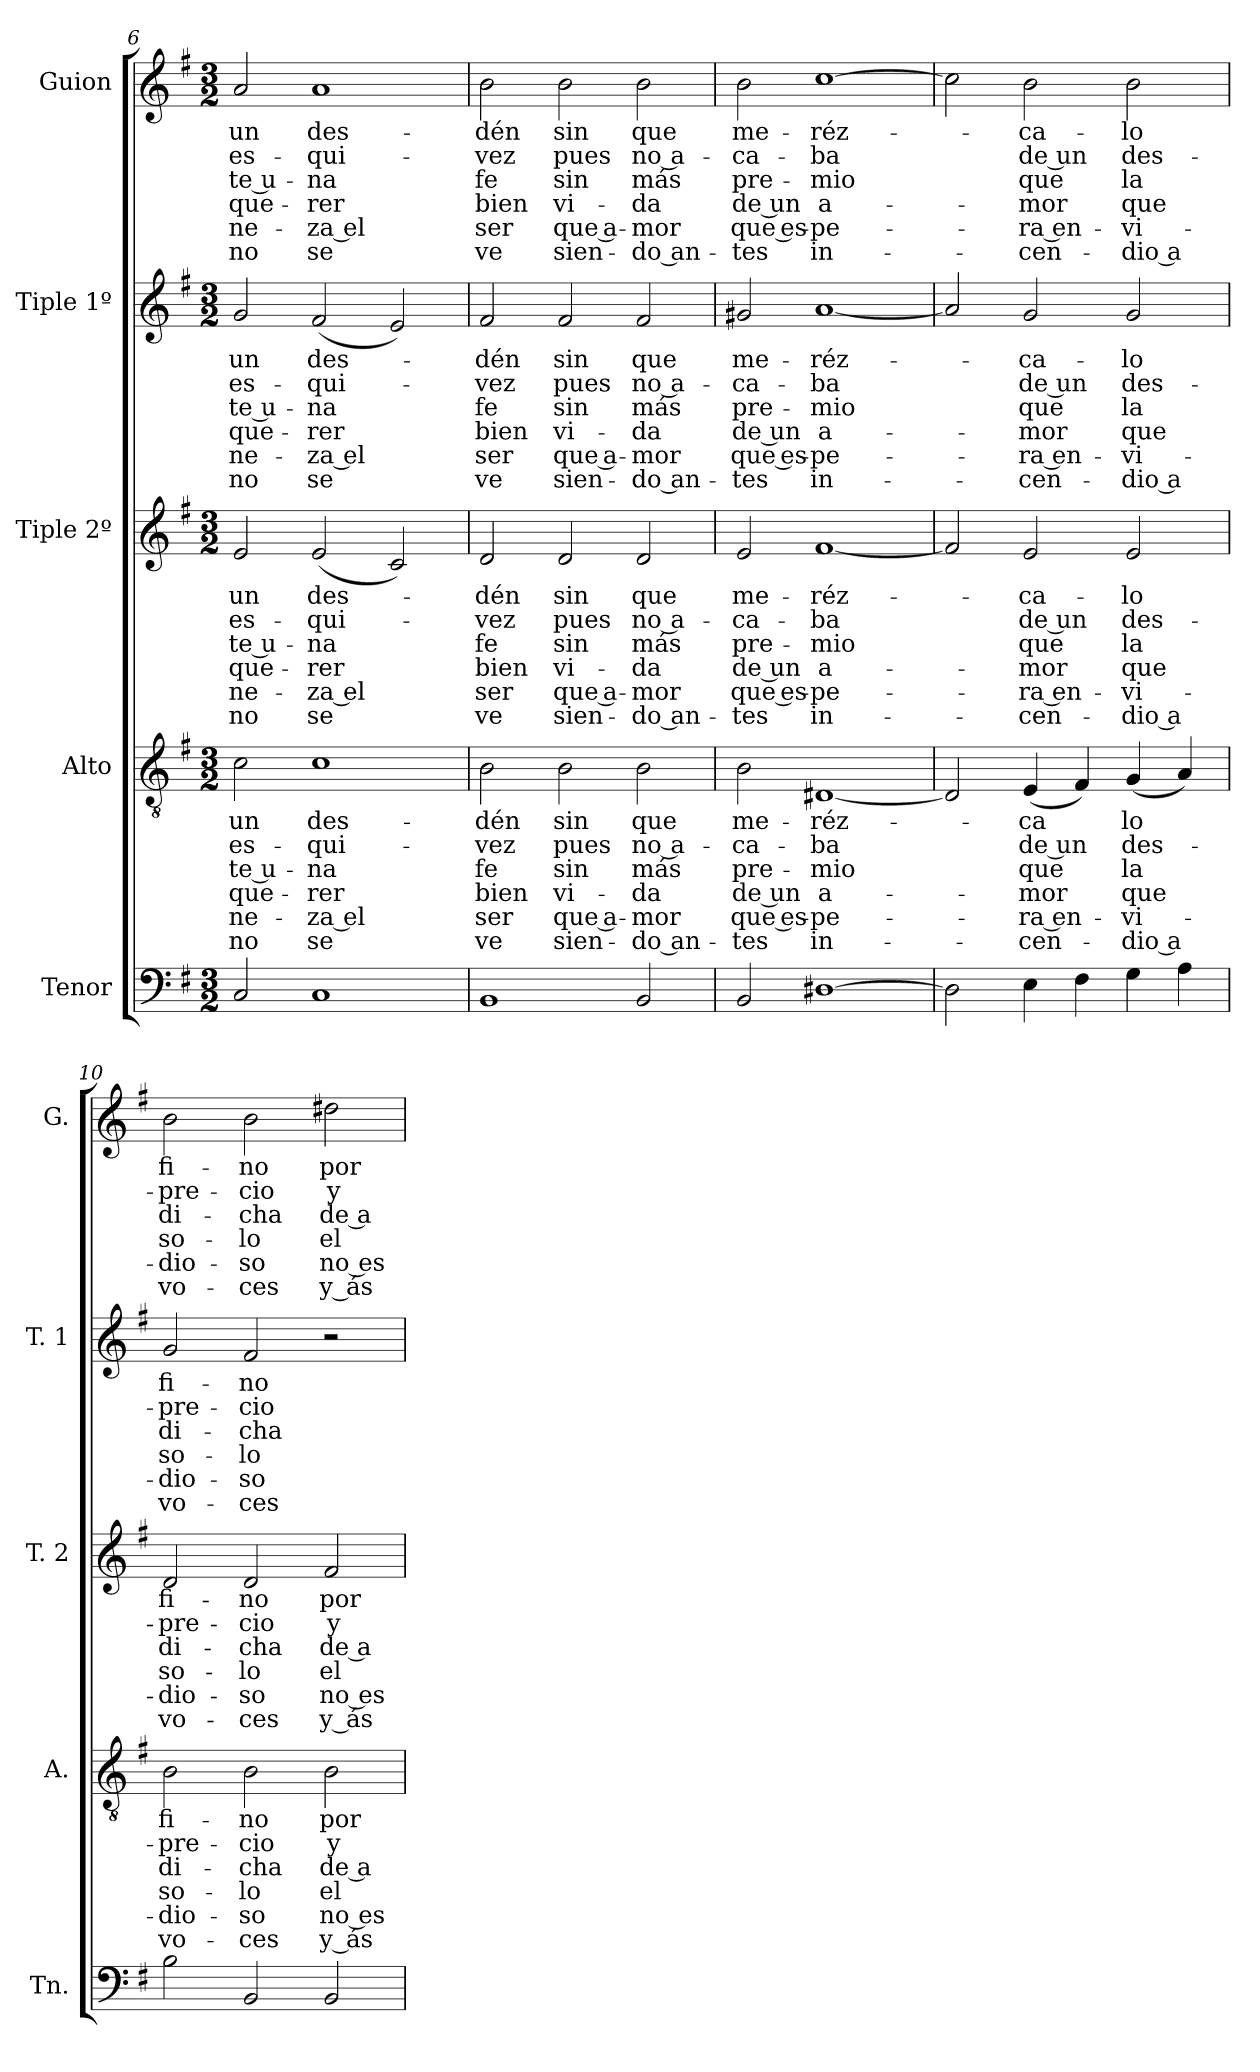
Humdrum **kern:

**kern	**kern	**text	**text	**text	**text	**text	**text	**kern	**text	**text	**text	**text	**text	**text	**kern	**text	**text	**text	**text	**text	**text	**kern	**text	**text	**text	**text	**text	**text
*part5	*part4	*part4	*part4	*part4	*part4	*part4	*part4	*part3	*part3	*part3	*part3	*part3	*part3	*part3	*part2	*part2	*part2	*part2	*part2	*part2	*part2	*part1	*part1	*part1	*part1	*part1	*part1	*part1
*staff5	*staff4	*staff4	*staff4	*staff4	*staff4	*staff4	*staff4	*staff3	*staff3	*staff3	*staff3	*staff3	*staff3	*staff3	*staff2	*staff2	*staff2	*staff2	*staff2	*staff2	*staff2	*staff1	*staff1	*staff1	*staff1	*staff1	*staff1	*staff1
*I"Tenor	*I"Alto	*	*	*	*	*	*	*I"Tiple 2º	*	*	*	*	*	*	*I"Tiple 1º	*	*	*	*	*	*	*I"Guion	*	*	*	*	*	*
*I'Tn.	*I'A.	*	*	*	*	*	*	*I'T. 2	*	*	*	*	*	*	*I'T. 1	*	*	*	*	*	*	*I'G.	*	*	*	*	*	*
*clefF4	*clefGv2	*	*	*	*	*	*	*clefG2	*	*	*	*	*	*	*clefG2	*	*	*	*	*	*	*clefG2	*	*	*	*	*	*
*k[f#]	*k[f#]	*	*	*	*	*	*	*k[f#]	*	*	*	*	*	*	*k[f#]	*	*	*	*	*	*	*k[f#]	*	*	*	*	*	*
*M3/2	*M3/2	*	*	*	*	*	*	*M3/2	*	*	*	*	*	*	*M3/2	*	*	*	*	*	*	*M3/2	*	*	*	*	*	*
=6	=6	=6	=6	=6	=6	=6	=6	=6	=6	=6	=6	=6	=6	=6	=6	=6	=6	=6	=6	=6	=6	=6	=6	=6	=6	=6	=6	=6
2C	2c	un	es-	te u-	que-	-ne-	no	2e	un	es-	te u-	que-	-ne-	no	2g	un	es-	te u-	que-	-ne-	no	2a	un	es-	te u-	que-	-ne-	no
1C	1c	des-	-qui-	-na	-rer	-za el	se	(2e	des-	-qui-	-na	-rer	-za el	se	(2f#	des-	-qui-	-na	-rer	-za el	se	1a	des-	-qui-	-na	-rer	-za el	se
.	.	.	.	.	.	.	.	2c)	.	.	.	.	.	.	2e)	.	.	.	.	.	.	.	.	.	.	.	.	.
=7	=7	=7	=7	=7	=7	=7	=7	=7	=7	=7	=7	=7	=7	=7	=7	=7	=7	=7	=7	=7	=7	=7	=7	=7	=7	=7	=7	=7
1BB	2B	-dén	-vez	fe	bien	ser	ve	2d	-dén	-vez	fe	bien	ser	ve	2f#	-dén	-vez	fe	bien	ser	ve	2b	-dén	-vez	fe	bien	ser	ve
.	2B	sin	pues	sin	vi-	que a-	sien-	2d	sin	pues	sin	vi-	que a-	sien-	2f#	sin	pues	sin	vi-	que a-	sien-	2b	sin	pues	sin	vi-	que a-	sien-
2BB	2B	que	no a-	más	-da	-mor	do an-	2d	que	no a-	más	-da	-mor	do an-	2f#	que	no a-	más	-da	-mor	do an-	2b	que	no a-	más	-da	-mor	do an-
=8	=8	=8	=8	=8	=8	=8	=8	=8	=8	=8	=8	=8	=8	=8	=8	=8	=8	=8	=8	=8	=8	=8	=8	=8	=8	=8	=8	=8
2BB	2B	me-	-ca-	pre-	de un	que es-	-tes	2e	me-	-ca-	pre-	de un	que es-	-tes	2g#X	me-	-ca-	pre-	de un	que es-	-tes	2b	me-	-ca-	pre-	de un	que es-	-tes
[1D#X	[1D#X	-réz-	-ba	-mio	a-	-pe-	in-	[1f#	-réz-	-ba	-mio	a-	-pe-	in-	[1a	-réz-	-ba	-mio	a-	-pe-	in-	[1cc	-réz-	-ba	-mio	a-	-pe-	in-
=9	=9	=9	=9	=9	=9	=9	=9	=9	=9	=9	=9	=9	=9	=9	=9	=9	=9	=9	=9	=9	=9	=9	=9	=9	=9	=9	=9	=9
2D#]	2D#]	.	.	.	.	.	.	2f#]	.	.	.	.	.	.	2a]	.	.	.	.	.	.	2cc]	.	.	.	.	.	.
4E	(4E	-ca	de un	que	-mor	ra en-	-cen-	2e	-ca-	de un	que	-mor	ra en-	-cen-	2g	-ca-	de un	que	-mor	ra en-	-cen-	2b	-ca-	de un	que	-mor	ra en-	-cen-
4F#	4F#)	.	.	.	.	.	.	.	.	.	.	.	.	.	.	.	.	.	.	.	.	.	.	.	.	.	.	.
4G	(4G	lo	des-	la	que	-vi-	-dio a	2e	-lo	des-	la	que	-vi-	-dio a	2g	-lo	des-	la	que	-vi-	-dio a	2b	-lo	des-	la	que	-vi-	-dio a
4A	4A)	.	.	.	.	.	.	.	.	.	.	.	.	.	.	.	.	.	.	.	.	.	.	.	.	.	.	.
=10	=10	=10	=10	=10	=10	=10	=10	=10	=10	=10	=10	=10	=10	=10	=10	=10	=10	=10	=10	=10	=10	=10	=10	=10	=10	=10	=10	=10
2B	2B	fi-	-pre-	di-	so-	-dio-	vo-	2d	fi-	-pre-	di-	so-	-dio-	vo-	2g	fi-	-pre-	di-	so-	-dio-	vo-	2b	fi-	-pre-	di-	so-	-dio-	vo-
2BB	2B	-no	-cio	-cha	-lo	-so	-ces	2d	-no	-cio	-cha	-lo	-so	-ces	2f#	-no	-cio	-cha	-lo	-so	-ces	2b	-no	-cio	-cha	-lo	-so	-ces
2BB	2B	por-	y	de a-	el	no es	y ás-	2f#	por-	y	de a-	el	no es	y ás-	2r	.	.	.	.	.	.	2dd#X	por-	y	de a-	el	no es	y ás-
=	=	=	=	=	=	=	=	=	=	=	=	=	=	=	=	=	=	=	=	=	=	=	=	=	=	=	=	=
*-	*-	*-	*-	*-	*-	*-	*-	*-	*-	*-	*-	*-	*-	*-	*-	*-	*-	*-	*-	*-	*-	*-	*-	*-	*-	*-	*-	*-
